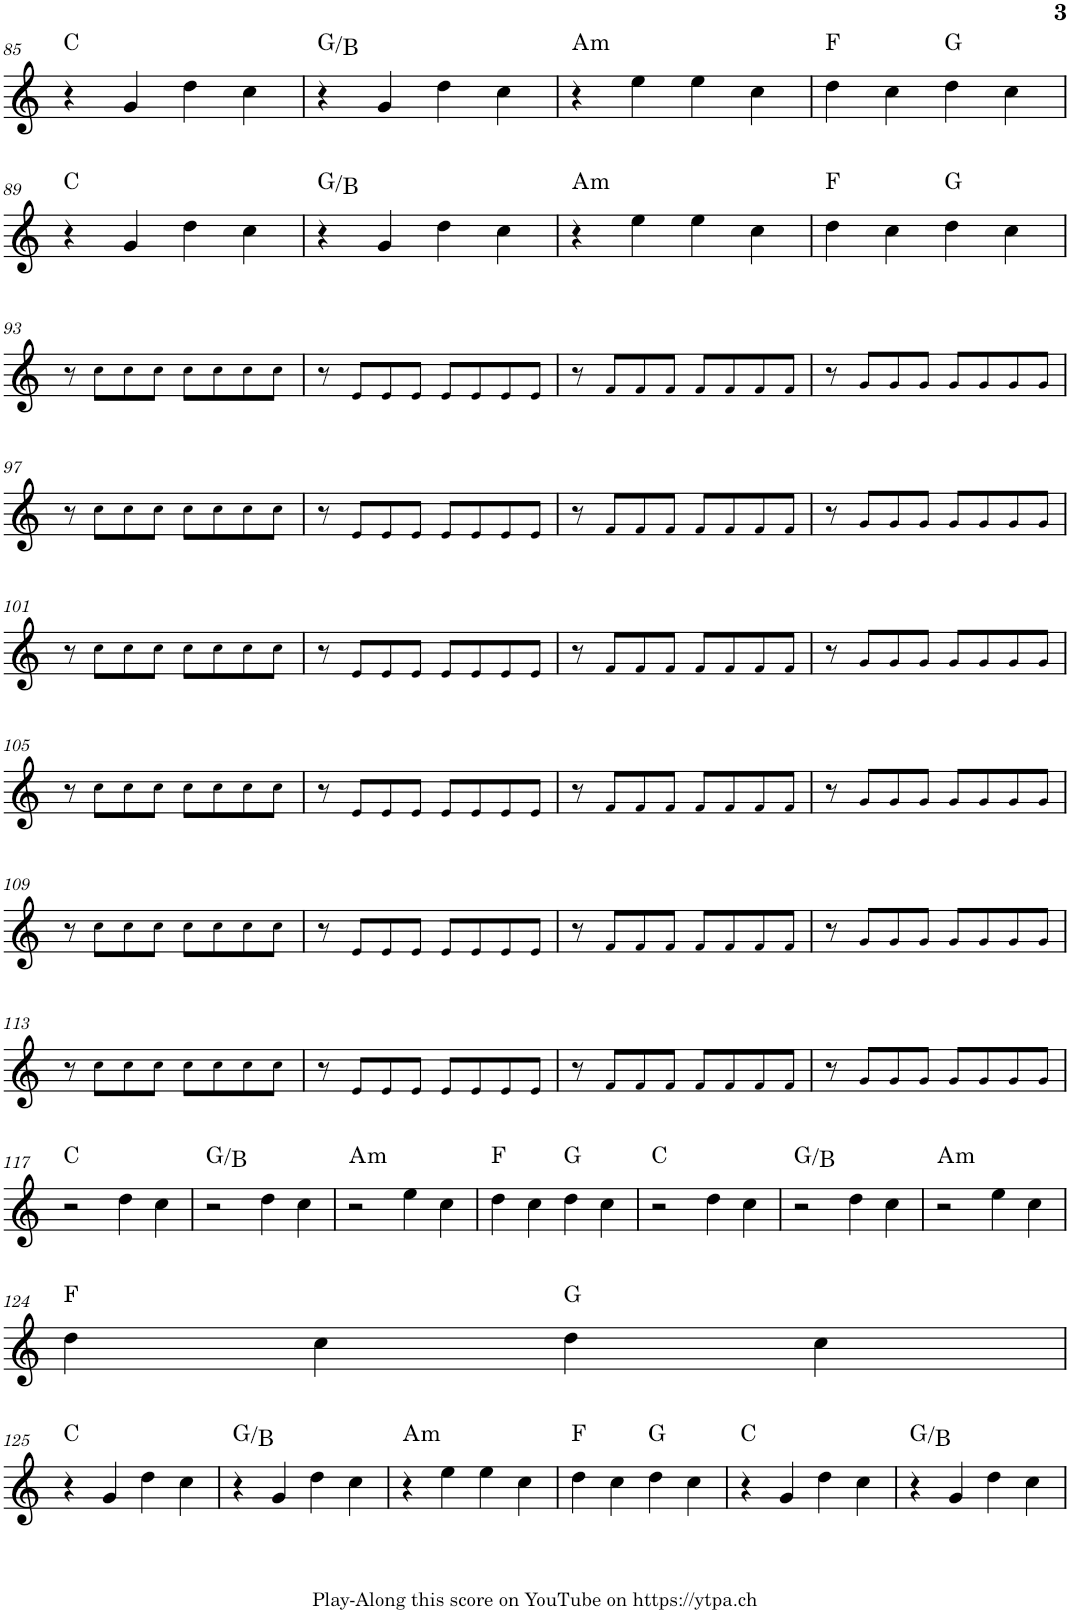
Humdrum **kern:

**kern	**harte
*part1	*part1
*staff1	*
*I"Piano	*
*I'Pno.	*
!!LO:PB:g=z
*clefG2	*
*k[]	*
*M4/4	*
=85	=85
4r	C:maj
4g/	.
4dd\	.
4cc\	.
=86	=86
4r	G:maj/3
4g/	.
4dd\	.
4cc\	.
=87	=87
!	!LO:H:kt=m
4r	A:min
4ee\	.
4ee\	.
4cc\	.
=88	=88
4dd\	F:maj
4cc\	.
4dd\	G:maj
4cc\	.
!!LO:LB:g=z
=89	=89
4r	C:maj
4g/	.
4dd\	.
4cc\	.
=90	=90
4r	G:maj/3
4g/	.
4dd\	.
4cc\	.
=91	=91
!	!LO:H:kt=m
4r	A:min
4ee\	.
4ee\	.
4cc\	.
=92	=92
4dd\	F:maj
4cc\	.
4dd\	G:maj
4cc\	.
!!LO:LB:g=z
=93	=93
8r	.
8cc!\L	.
8cc!\	.
8cc!\J	.
8cc!\L	.
8cc!\	.
8cc!\	.
8cc!\J	.
=94	=94
8r	.
8e!/L	.
8e!/	.
8e!/J	.
8e!/L	.
8e!/	.
8e!/	.
8e!/J	.
=95	=95
8r	.
8f!/L	.
8f!/	.
8f!/J	.
8f!/L	.
8f!/	.
8f!/	.
8f!/J	.
=96	=96
8r	.
8g!/L	.
8g!/	.
8g!/J	.
8g!/L	.
8g!/	.
8g!/	.
8g!/J	.
!!LO:LB:g=z
=97	=97
8r	.
8cc!\L	.
8cc!\	.
8cc!\J	.
8cc!\L	.
8cc!\	.
8cc!\	.
8cc!\J	.
=98	=98
8r	.
8e!/L	.
8e!/	.
8e!/J	.
8e!/L	.
8e!/	.
8e!/	.
8e!/J	.
=99	=99
8r	.
8f!/L	.
8f!/	.
8f!/J	.
8f!/L	.
8f!/	.
8f!/	.
8f!/J	.
=100	=100
8r	.
8g!/L	.
8g!/	.
8g!/J	.
8g!/L	.
8g!/	.
8g!/	.
8g!/J	.
!!LO:LB:g=z
=101	=101
8r	.
8cc!\L	.
8cc!\	.
8cc!\J	.
8cc!\L	.
8cc!\	.
8cc!\	.
8cc!\J	.
=102	=102
8r	.
8e!/L	.
8e!/	.
8e!/J	.
8e!/L	.
8e!/	.
8e!/	.
8e!/J	.
=103	=103
8r	.
8f!/L	.
8f!/	.
8f!/J	.
8f!/L	.
8f!/	.
8f!/	.
8f!/J	.
=104	=104
8r	.
8g!/L	.
8g!/	.
8g!/J	.
8g!/L	.
8g!/	.
8g!/	.
8g!/J	.
!!LO:LB:g=z
=105	=105
8r	.
8cc!\L	.
8cc!\	.
8cc!\J	.
8cc!\L	.
8cc!\	.
8cc!\	.
8cc!\J	.
=106	=106
8r	.
8e!/L	.
8e!/	.
8e!/J	.
8e!/L	.
8e!/	.
8e!/	.
8e!/J	.
=107	=107
8r	.
8f!/L	.
8f!/	.
8f!/J	.
8f!/L	.
8f!/	.
8f!/	.
8f!/J	.
=108	=108
8r	.
8g!/L	.
8g!/	.
8g!/J	.
8g!/L	.
8g!/	.
8g!/	.
8g!/J	.
!!LO:LB:g=z
=109	=109
8r	.
8cc!\L	.
8cc!\	.
8cc!\J	.
8cc!\L	.
8cc!\	.
8cc!\	.
8cc!\J	.
=110	=110
8r	.
8e!/L	.
8e!/	.
8e!/J	.
8e!/L	.
8e!/	.
8e!/	.
8e!/J	.
=111	=111
8r	.
8f!/L	.
8f!/	.
8f!/J	.
8f!/L	.
8f!/	.
8f!/	.
8f!/J	.
=112	=112
8r	.
8g!/L	.
8g!/	.
8g!/J	.
8g!/L	.
8g!/	.
8g!/	.
8g!/J	.
!!LO:LB:g=z
=113	=113
8r	.
8cc!\L	.
8cc!\	.
8cc!\J	.
8cc!\L	.
8cc!\	.
8cc!\	.
8cc!\J	.
=114	=114
8r	.
8e!/L	.
8e!/	.
8e!/J	.
8e!/L	.
8e!/	.
8e!/	.
8e!/J	.
=115	=115
8r	.
8f!/L	.
8f!/	.
8f!/J	.
8f!/L	.
8f!/	.
8f!/	.
8f!/J	.
=116	=116
8r	.
8g!/L	.
8g!/	.
8g!/J	.
8g!/L	.
8g!/	.
8g!/	.
8g!/J	.
!!LO:LB:g=z
=117	=117
2r	C:maj
4dd\	.
4cc\	.
=118	=118
2r	G:maj/3
4dd\	.
4cc\	.
=119	=119
!	!LO:H:kt=m
2r	A:min
4ee\	.
4cc\	.
=120	=120
4dd\	F:maj
4cc\	.
4dd\	G:maj
4cc\	.
=121	=121
2r	C:maj
4dd\	.
4cc\	.
=122	=122
2r	G:maj/3
4dd\	.
4cc\	.
=123	=123
!	!LO:H:kt=m
2r	A:min
4ee\	.
4cc\	.
!!LO:LB:g=z
=124	=124
4dd\	F:maj
4cc\	.
4dd\	G:maj
4cc\	.
!!LO:LB:g=z
=125	=125
4r	C:maj
4g/	.
4dd\	.
4cc\	.
=126	=126
4r	G:maj/3
4g/	.
4dd\	.
4cc\	.
=127	=127
!	!LO:H:kt=m
4r	A:min
4ee\	.
4ee\	.
4cc\	.
=128	=128
4dd\	F:maj
4cc\	.
4dd\	G:maj
4cc\	.
=129	=129
4r	C:maj
4g/	.
4dd\	.
4cc\	.
=130	=130
4r	G:maj/3
4g/	.
4dd\	.
4cc\	.
=	=
*-	*-
